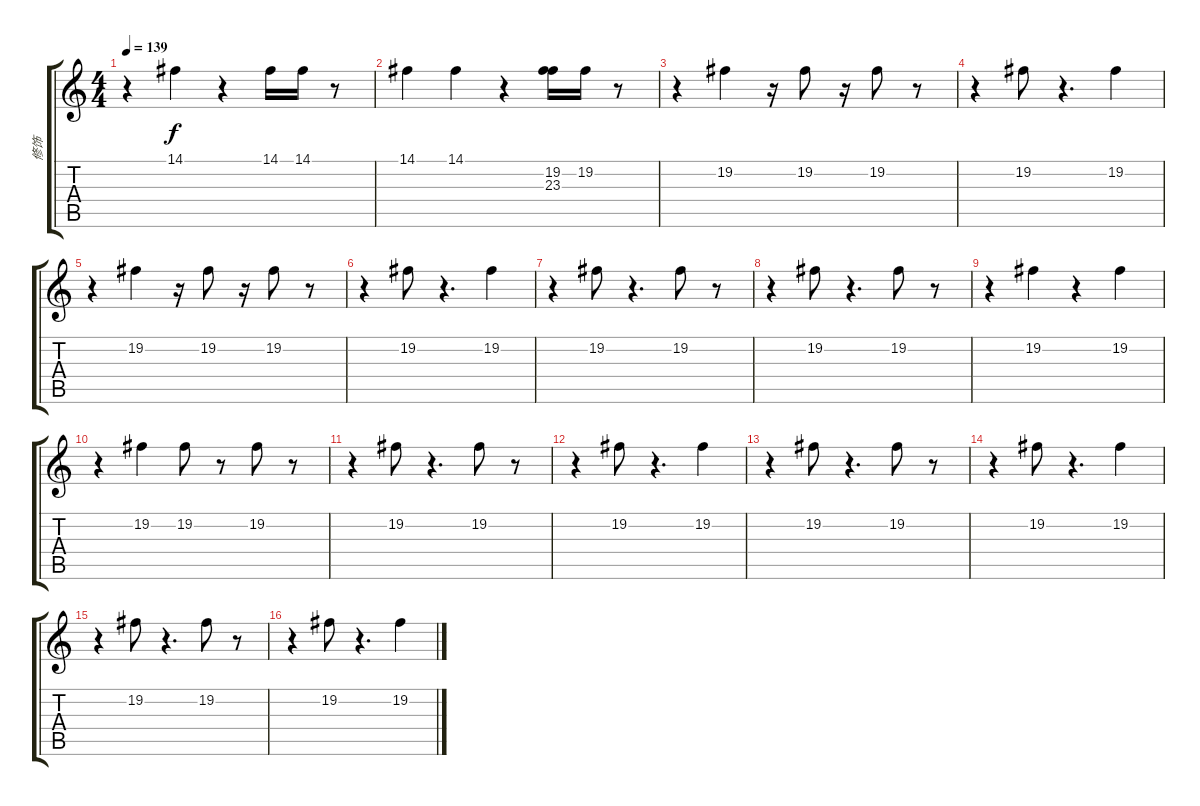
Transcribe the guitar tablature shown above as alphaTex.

\track ("修饰" "修饰") {instrument gunshot}
\staff {score tabs}
\tuning (E4 B3 G3 D3 A2 E2) {hide}
\ts (4 4)
\tempo 139
\clef g2
\ks c
r.4{dy f} 14.1.4 r.4 14.1.16 14.1.16 r.8 |
14.1.4 14.1.4 r.4 (19.2 23.3).16 19.2.16 r.8 |
r.4 19.2.4 r.16 19.2.8 r.16 19.2.8 r.8 |
r.4 19.2.8 r.4{d} 19.2.4 |
r.4 19.2.4 r.16 19.2.8 r.16 19.2.8 r.8 |
r.4 19.2.8 r.4{d} 19.2.4 |
r.4 19.2.8 r.4{d} 19.2.8 r.8 |
r.4 19.2.8 r.4{d} 19.2.8 r.8 |
r.4 19.2.4 r.4 19.2.4 |
r.4 19.2.4 19.2.8 r.8 19.2.8 r.8 |
r.4 19.2.8 r.4{d} 19.2.8 r.8 |
r.4 19.2.8 r.4{d} 19.2.4 |
r.4 19.2.8 r.4{d} 19.2.8 r.8 |
r.4 19.2.8 r.4{d} 19.2.4 |
r.4 19.2.8 r.4{d} 19.2.8 r.8 |
r.4 19.2.8 r.4{d} 19.2.4
